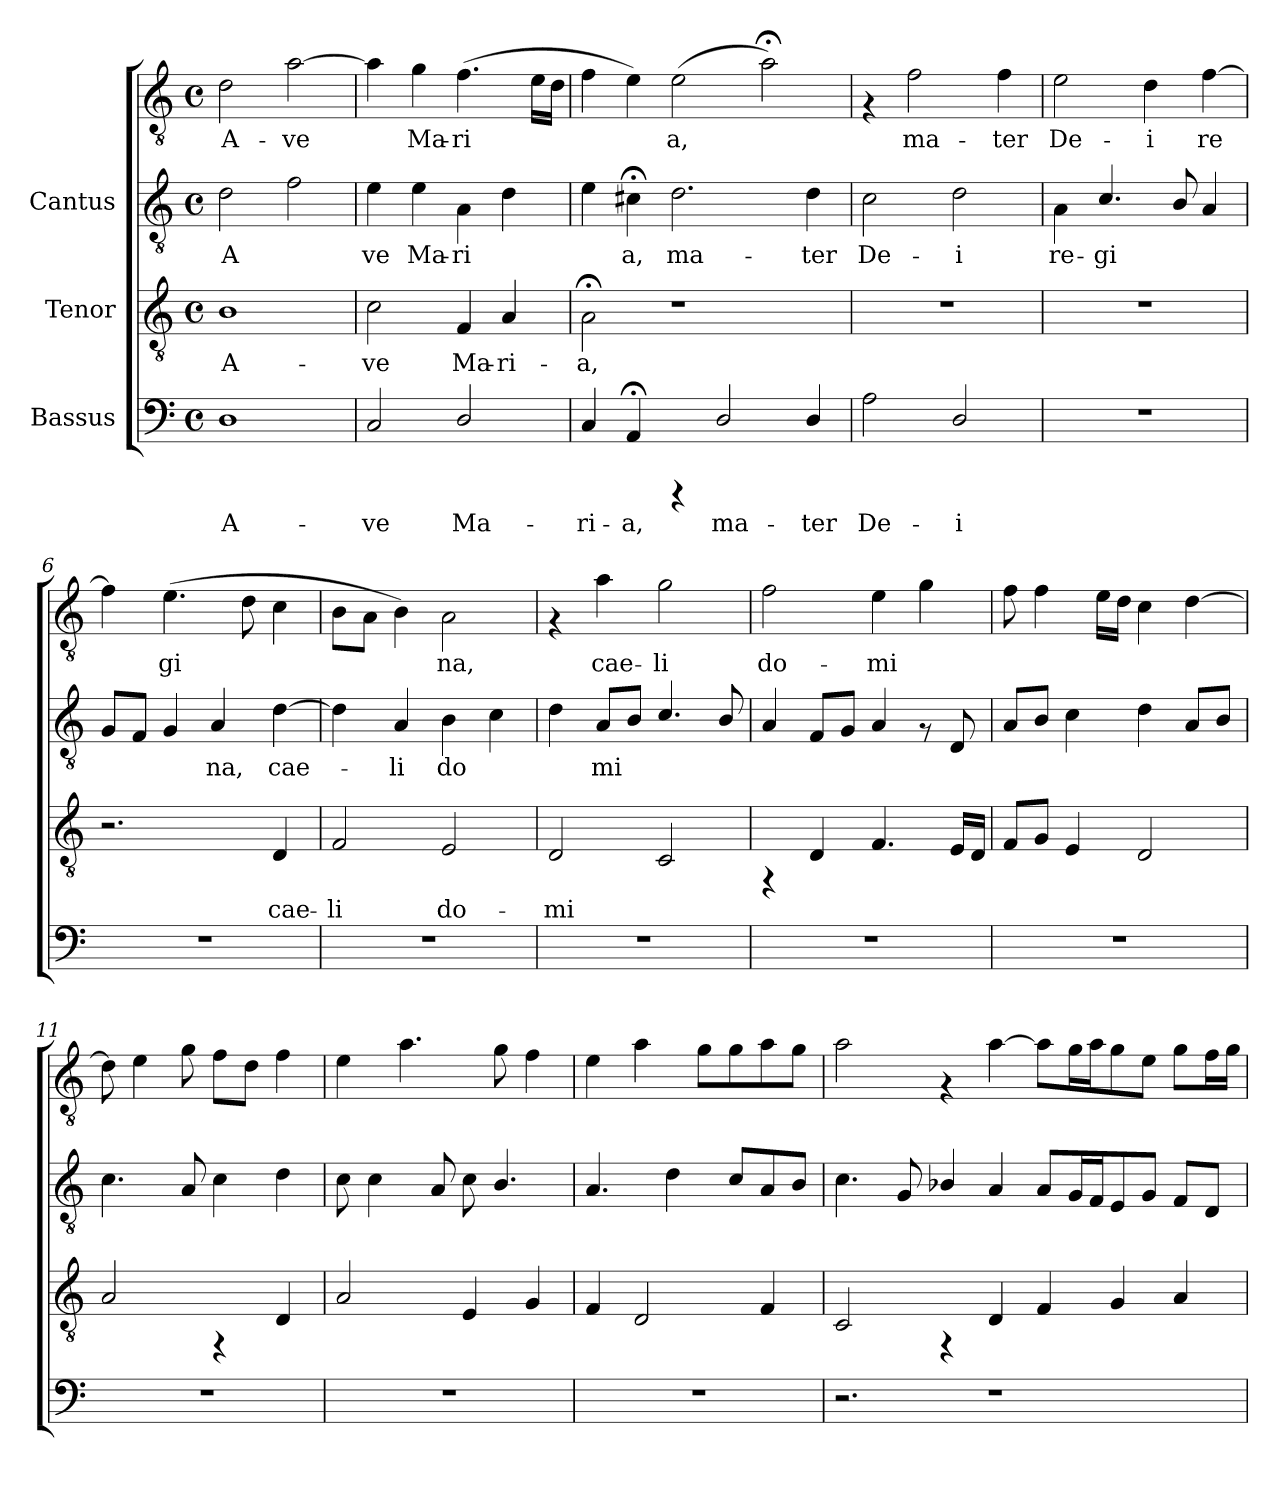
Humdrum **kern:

**kern	**text	**kern	**text	**kern	**text	**kern	**text
*part3	*part3	*part2	*part2	*part1	*part1	*part1	*part1
*staff4	*staff4	*staff3	*staff3	*staff2	*staff2	*staff1	*staff1
*I"Bassus	*	*I"Tenor	*	*I"Cantus	*	*	*
!!LO:PB:g=z
*stria5	*	*stria5	*	*stria5	*	*stria5	*
*clefF4	*	*clefGv2	*	*clefGv2	*	*clefGv2	*
*M4/4	*	*M4/4	*	*M4/4	*	*M4/4	*
*met(c)	*	*met(c)	*	*met(c)	*	*met(c)	*
*MM108	*	*MM108	*	*MM108	*	*MM108	*
=1	=1	=1	=1	=1	=1	=1	=1
!	!LO:LY:b:cj	!	!LO:LY:b:cj	!	!LO:LY:b:cj	!	!LO:LY:b:cj
1D	A-	1B	A-	2d\	A-	2d\	A-
!	!	!	!	!	!LO:LY:b:cj	!	!LO:LY:b:cj
.	.	.	.	2f\	--	[>2a\	-ve
=2	=2	=2	=2	=2	=2	=2	=2
!	!LO:LY:b:cj	!	!LO:LY:b:cj	!	!LO:LY:b:cj	!	!LO:LY:b:cj
2C/	-ve	2c\	-ve	4e\	-ve	4a\]	-
!	!	!	!	!	!LO:LY:b:cj	!	!LO:LY:b:cj
.	.	.	.	4e\	Ma-	4g\	Ma-
!	!LO:LY:b:cj	!	!LO:LY:b:cj	!	!LO:LY:b:cj	!	!LO:LY:b:cj
2D/	Ma-	4F/	Ma-	4A\	-ri-	(>4.f\	-ri-
!	!	!	!LO:LY:b:cj	!	!LO:LY:b:cj	!	!
.	.	4A/	-ri-	4d\	--	.	.
!	!	!	!	!	!	!	!LO:LY:b:cj
.	.	.	.	.	.	16e\L	--
!	!	!	!	!	!	!	!LO:LY:b:cj
.	.	.	.	.	.	16d\J	--
=3	=3	=3	=3	=3	=3	=3	=3
!	!LO:LY:b:cj	!	!LO:LY:b:cj	!	!LO:LY:b:cj	!	!
4C/	-ri-	2A;<\	-a,	4e\	.	4f\	.
!	!LO:LY:b:cj	!	!	!	!LO:LY:b:cj	!	!
4AA;</	-a,	.	.	4c#X;<\	a,	4e\)	.
!	!	!	!	!	!LO:LY:b:cj	!	!LO:LY:b:cj
4rCCC	.	1r	.	2.d\	ma-	(>2e\	-a,
!	!LO:LY:b:cj	!	!	!	!	!	!
2D/	ma-	.	.	.	.	.	.
!	!	!	!	!	!	!	!LO:LY:b:cj
.	.	.	.	.	.	2a;<\)	.
!	!LO:LY:b:cj	!	!	!	!LO:LY:b:cj	!	!
4D/	-ter	.	.	4d\	-ter	.	.
=4	=4	=4	=4	=4	=4	=4	=4
!	!LO:LY:b:cj	!	!	!	!LO:LY:b:cj	!	!
2A\	De-	1r	.	2c\	De-	4rF	.
!	!	!	!	!	!	!	!LO:LY:b:cj
.	.	.	.	.	.	2f\	ma-
!	!LO:LY:b:cj	!	!	!	!LO:LY:b:cj	!	!
2D/	-i	.	.	2d\	-i	.	.
!	!	!	!	!	!	!	!LO:LY:b:cj
.	.	.	.	.	.	4f\	-ter
=5	=5	=5	=5	=5	=5	=5	=5
!	!	!	!	!	!LO:LY:b:cj	!	!LO:LY:b:cj
1r	.	1r	.	4A\	-re-	2e\	De-
!	!	!	!	!	!LO:LY:b:cj	!	!
.	.	.	.	4.c/	-gi-	.	.
!	!	!	!	!	!	!	!LO:LY:b:cj
.	.	.	.	.	.	4d\	-i
!	!	!	!	!	!LO:LY:b:cj	!	!
.	.	.	.	8B/	--	.	.
!	!	!	!	!	!LO:LY:b:cj	!	!LO:LY:b:cj
.	.	.	.	4A/	--	[>4f\	re-
!!LO:LB:g=z
=6	=6	=6	=6	=6	=6	=6	=6
!	!	!	!	!	!LO:LY:b:cj	!	!LO:LY:b:cj
1r	.	2.r	.	8G/L	-	4f\]	-
!	!	!	!	!	!LO:LY:b:cj	!	!
.	.	.	.	8F/J	.	.	.
!	!	!	!	!	!LO:LY:b:cj	!	!LO:LY:b:cj
.	.	.	.	4G/	.	(>4.e\	gi-
!	!	!	!	!	!LO:LY:b:cj	!	!
.	.	.	.	4A/	na,	.	.
!	!	!	!	!	!	!	!LO:LY:b:cj
.	.	.	.	.	.	8d\	--
!	!	!	!LO:LY:b:cj	!	!LO:LY:b:cj	!	!LO:LY:b:cj
.	.	4D/	cae-	[>4d\	cae-	4c\	--
=7	=7	=7	=7	=7	=7	=7	=7
!	!	!	!LO:LY:b:cj	!	!LO:LY:b:cj	!	!LO:LY:b:cj
1r	.	2F/	-li	4d\]	.	8B\L	-
!	!	!	!	!	!	!	!LO:LY:b:cj
.	.	.	.	.	.	8A\J	.
!	!	!	!	!	!LO:LY:b:cj	!	!LO:LY:b:cj
.	.	.	.	4A/	li	4B\)	.
!	!	!	!LO:LY:b:cj	!	!LO:LY:b:cj	!	!LO:LY:b:cj
.	.	2E/	do-	4B\	do-	2A\	na,
!	!	!	!	!	!LO:LY:b:cj	!	!
.	.	.	.	4c\	--	.	.
=8	=8	=8	=8	=8	=8	=8	=8
!	!	!	!LO:LY:b:cj	!	!LO:LY:b:cj	!	!
1r	.	2D/	-mi-	4d\	.	4rF	.
!	!	!	!	!	!LO:LY:b:cj	!	!LO:LY:b:cj
.	.	.	.	8A/L	mi-	4a\	-cae-
!	!	!	!	!	!LO:LY:b:cj	!	!
.	.	.	.	8B/J	--	.	.
!	!	!	!LO:LY:b:cj	!	!LO:LY:b:cj	!	!LO:LY:b:cj
.	.	2C/	--	4.c/	--	2g\	-li
!	!	!	!	!	!LO:LY:b:cj	!	!
.	.	.	.	8B/	--	.	.
=9	=9	=9	=9	=9	=9	=9	=9
!	!	!	!	!	!	!	!LO:LY:b:cj
1r	.	4rFF	.	4A/	.	2f\	-do-
.	.	4D/	.	8F/L	.	.	.
.	.	.	.	8G/J	.	.	.
!	!	!	!	!	!	!	!LO:LY:b:cj
.	.	4.F/	.	4A/	.	4e\	-mi-
!	!	!	!	!	!	!	!LO:LY:b:cj
.	.	.	.	8rF	.	4g\	--
.	.	16E/L	.	8D/	.	.	.
.	.	16D/J	.	.	.	.	.
=10	=10	=10	=10	=10	=10	=10	=10
1r	.	8F/L	.	8A/L	.	8f\	.
.	.	8G/J	.	8B/J	.	4f\	.
.	.	4E/	.	4c\	.	.	.
.	.	.	.	.	.	16e\L	.
.	.	.	.	.	.	16d\J	.
.	.	2D/	.	4d\	.	4c\	.
.	.	.	.	8A/L	.	[>4d\	.
.	.	.	.	8B/J	.	.	.
=11	=11	=11	=11	=11	=11	=11	=11
1r	.	2A/	.	4.c\	.	8d\]	.
.	.	.	.	.	.	4e\	.
.	.	.	.	8A/	.	8g\	.
.	.	4rFF	.	4c\	.	8f\L	.
.	.	.	.	.	.	8d\J	.
.	.	4D/	.	4d\	.	4f\	.
!!LO:LB:g=z
=12	=12	=12	=12	=12	=12	=12	=12
1r	.	2A/	.	8c\	.	4e\	.
.	.	.	.	4c\	.	.	.
.	.	.	.	.	.	4.a\	.
.	.	.	.	8A/	.	.	.
.	.	4E/	.	8c\	.	.	.
.	.	.	.	4.B/	.	8g\	.
.	.	4G/	.	.	.	4f\	.
=13	=13	=13	=13	=13	=13	=13	=13
1r	.	4F/	.	4.A/	.	4e\	.
.	.	2D/	.	.	.	4a\	.
.	.	.	.	4d\	.	.	.
.	.	.	.	.	.	8g\L	.
.	.	.	.	8c/L	.	8g\	.
.	.	4F/	.	8A/	.	8a\	.
.	.	.	.	8B/J	.	8g\J	.
=14	=14	=14	=14	=14	=14	=14	=14
2.r	.	2C/	.	4.c\	.	2a\	.
.	.	.	.	8G/	.	.	.
.	.	4rFF	.	4B-X/	.	4rF	.
1r	.	4D/	.	4A/	.	[>4a\	.
.	.	4F/	.	8A/L	.	8a\L]	.
.	.	.	.	16G/	.	16g\	.
.	.	.	.	16F/	.	16a\	.
.	.	4G/	.	8E/	.	8g\	.
.	.	.	.	8G/J	.	8e\J	.
.	.	4A/	.	8F/L	.	8g\L	.
.	.	.	.	8D/J	.	16f\	.
.	.	.	.	.	.	16g\J	.
=	=	=	=	=	=	=	=
*-	*-	*-	*-	*-	*-	*-	*-
